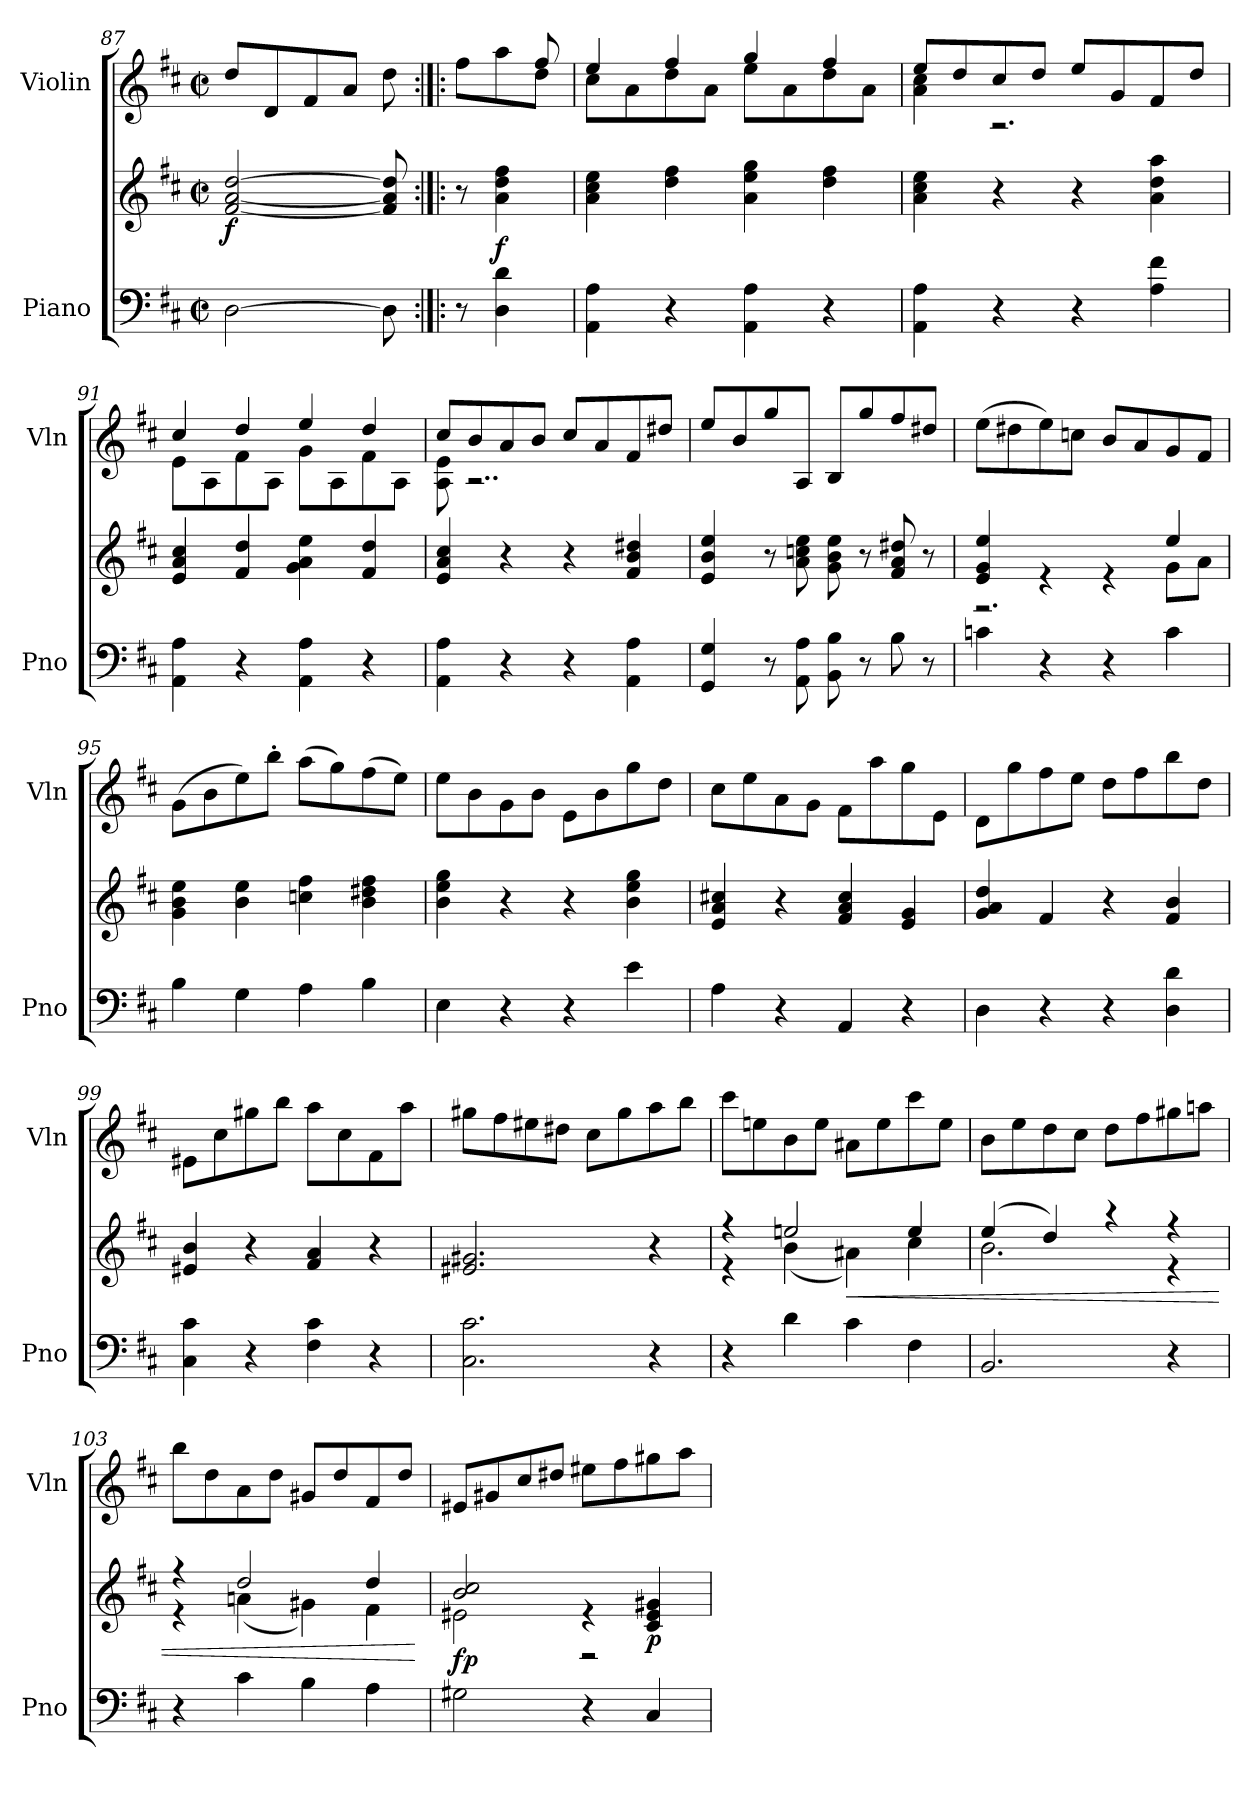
**kern	**kern	**dynam	**kern
*part2	*part2	*part2	*part1
*staff3	*staff2	*staff2/3	*staff1
*I"Piano	*	*	*I"Violin
*I'Pno	*	*	*I'Vln
*clefF4	*clefG2	*	*clefG2
*k[f#c#]	*k[f#c#]	*	*k[f#c#]
*M2/2	*M2/2	*	*M2/2
*met(c|)	*met(c|)	*	*met(c|)
=87X3	=87X3	=87X3	=87X3
!	!	!LO:DY:b	!
[2D\	[2f#/ [2a/ [2dd/	f	8dd/L
.	.	.	8d/
.	.	.	8f#/
.	.	.	8a/J
8D\]	8f#/] 8a/] 8dd/]	.	8dd\
=88:|!|:	=88:|!|:	=88:|!|:	=88:|!|:
*	*	*	*^
8r	8r	.	4raayy	8ff#\L
!	!	!LO:DY:b	!	!
4D\ 4d\	4a\ 4dd\ 4ff#\	f	.	8aa\
.	.	.	8ff#/	8dd\J
=89	=89	=89	=89	=89
4AA\ 4A\	4a\ 4cc#\ 4ee\	.	4ee/	8cc#\L
.	.	.	.	8a\
4r	4dd\ 4ff#\	.	4ff#/	8dd\
.	.	.	.	8a\J
4AA\ 4A\	4a\ 4ee\ 4gg\	.	4gg/	8ee\L
.	.	.	.	8a\
4r	4dd\ 4ff#\	.	4ff#/	8dd\
.	.	.	.	8a\J
=90	=90	=90	=90	=90
4AA\ 4A\	4a\ 4cc#\ 4ee\	.	8ee/L	4a\ 4cc#\
.	.	.	8dd/	.
4r	4r	.	8cc#/	2.r
.	.	.	8dd/J	.
4r	4r	.	8ee/L	.
.	.	.	8g/	.
4A\ 4f#\	4a\ 4dd\ 4aa\	.	8f#/	.
.	.	.	8dd/J	.
=91	=91	=91	=91	=91
4AA\ 4A\	4e/ 4a/ 4cc#/	.	4cc#/	8e\L
.	.	.	.	8A\
4r	4f#/ 4dd/	.	4dd/	8f#\
.	.	.	.	8A\J
4AA\ 4A\	4g\ 4a\ 4ee\	.	4ee/	8g\L
.	.	.	.	8A\
4r	4f#/ 4dd/	.	4dd/	8f#\
.	.	.	.	8A\J
!!LO:LB:g=z	!!
=92	=92	=92	=92	=92
4AA\ 4A\	4e/ 4a/ 4cc#/	.	8cc#/L	8A\ 8e\
.	.	.	8b/	2..r
4r	4r	.	8a/	.
.	.	.	8b/J	.
4r	4r	.	8cc#/L	.
.	.	.	8a/	.
4AA\ 4A\	4f#/ 4b/ 4dd#X/	.	8f#/	.
.	.	.	8dd#X/J	.
*	*	*	*v	*v
=93	=93	=93	=93
4GG/ 4G/	4e/ 4b/ 4ee/	.	8ee/L
.	.	.	8b/
8r	8r	.	8gg/
8AA\ 8A\	8a\ 8ccn\ 8ee\	.	8A/J
8BB\ 8B\	8g\ 8b\ 8ee\	.	8B/L
8r	8r	.	8gg/
8B\	8f#/ 8a/ 8dd#X/	.	8ff#/
8r	8r	.	8dd#X/J
=94	=94	=94	=94
*	*^	*	*
4cn\	4e/ 4g/ 4ee/	2.r	.	(>8ee\L
.	.	.	.	8dd#X\
4r	4re	.	.	8ee\)
.	.	.	.	8ccn\J
4r	4re	.	.	8b/L
.	.	.	.	8a/
4c\	4ee/	8g\L	.	8g/
.	.	8a\J	.	8f#/J
*	*v	*v	*	*
=95	=95	=95	=95
4B\	4g\ 4b\ 4ee\	.	(>8g\L
.	.	.	8b\
4G\	4b\ 4ee\	.	8ee\)
.	.	.	8bb'\J
4A\	4ccn\ 4ff#\	.	(>8aa\L
.	.	.	8gg\)
4B\	4b\ 4dd#X\ 4ff#\	.	(>8ff#\
.	.	.	8ee\J)
=96	=96	=96	=96
4E\	4b\ 4ee\ 4gg\	.	8ee\L
.	.	.	8b\
4r	4r	.	8g\
.	.	.	8b\J
4r	4r	.	8e\L
.	.	.	8b\
4e\	4b\ 4ee\ 4gg\	.	8gg\
.	.	.	8dd\J
!!LO:PB:g=z
=97	=97	=97	=97
4A\	4e/ 4a/ 4cc#X/	.	8cc#\L
.	.	.	8ee\
4r	4r	.	8a\
.	.	.	8g\J
4AA/	4f#/ 4a/ 4cc#/	.	8f#\L
.	.	.	8aa\
4r	4e/ 4g/	.	8gg\
.	.	.	8e\J
=98	=98	=98	=98
4D\	4g/ 4a/ 4dd/	.	8d\L
.	.	.	8gg\
4r	4f#/	.	8ff#\
.	.	.	8ee\J
4r	4r	.	8dd\L
.	.	.	8ff#\
4D\ 4d\	4f#/ 4b/	.	8bb\
.	.	.	8dd\J
=99	=99	=99	=99
4C#\ 4c#\	4e#X/ 4b/	.	8e#X\L
.	.	.	8cc#\
4r	4r	.	8gg#X\
.	.	.	8bb\J
4F#\ 4c#\	4f#/ 4a/	.	8aa\L
.	.	.	8cc#\
4r	4r	.	8f#\
.	.	.	8aa\J
=100	=100	=100	=100
2.C#\ 2.c#\	2.e#X/ 2.g#X/	.	8gg#X\L
.	.	.	8ff#\
.	.	.	8ee#X\
.	.	.	8dd#X\J
.	.	.	8cc#\L
.	.	.	8gg#\
4r	4r	.	8aa\
.	.	.	8bb\J
=101	=101	=101	=101
*	*^	*	*
4r	4r	4r	.	8ccc#\L
.	.	.	.	8een\
4d\	2een/	(<4b\	.	8b\
.	.	.	.	8ee\J
!	!	!	!LO:HP:b	!
4c#\	.	4a#X\)	<	8a#X\L
.	.	.	.	8ee\
4F#\	4ee/	4cc#\	.	8ccc#\
.	.	.	.	8ee\J
!!LO:LB:g=z
=102	=102	=102	=102	=102
2.BB/	(>4ee/	2.b\	.	8b\L
.	.	.	.	8ee\
.	4dd/)	.	.	8dd\
.	.	.	.	8cc#\J
.	4r	.	.	8dd\L
.	.	.	.	8ff#\
4r	4r	4r	.	8gg#X\
.	.	.	.	8aan\J
=103	=103	=103	=103	=103
4r	4r	4r	.	8bb\L
.	.	.	.	8dd\
4c#\	2dd/	(<4an\	.	8a\
.	.	.	.	8dd\J
4B\	.	4g#X\)	.	8g#X/L
.	.	.	.	8dd/
4A\	4dd/	4f#\	.	8f#/
.	.	.	.	8dd/J
*	*v	*v	*	*
.	.	[	.
=104	=104	=104	=104
*	*^	*	*
!	!	!	!LO:DY:b	!
2G#X\	2b/ 2cc#/	2e#X\	fp	8e#X/L
.	.	.	.	8g#X/
.	.	.	.	8cc#/
.	.	.	.	8dd#X/J
4r	4re	2r	.	8ee#X\L
.	.	.	.	8ff#\
!	!	!	!LO:DY:b	!
4C#/	4c#/ 4e#/ 4g#X/	.	p	8gg#X\
.	.	.	.	8aa\J
*	*v	*v	*	*
=	=	=	=
*-	*-	*-	*-
